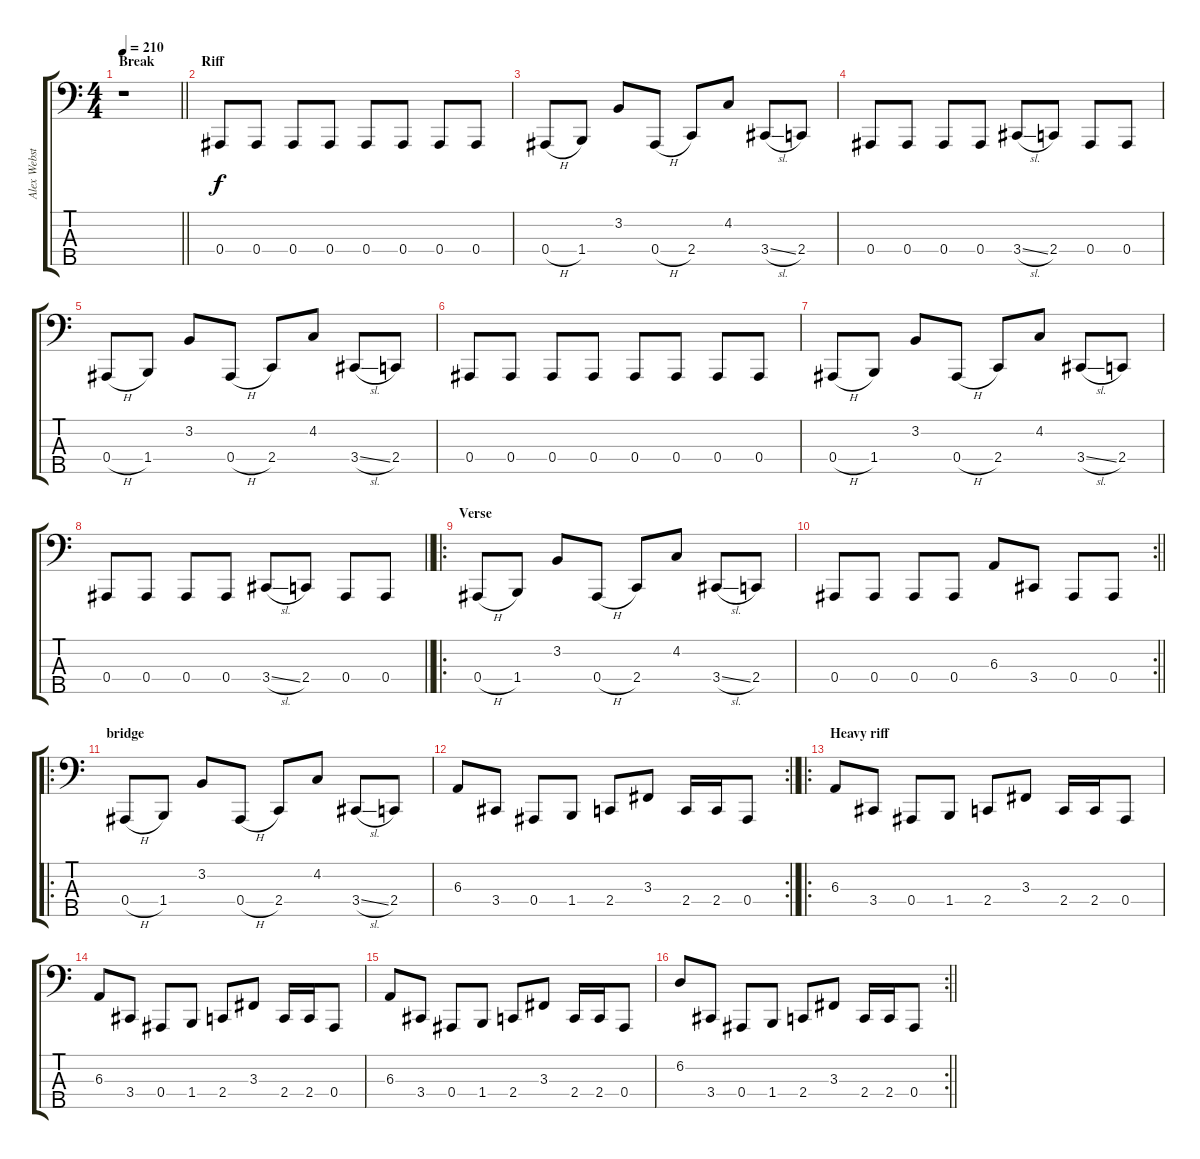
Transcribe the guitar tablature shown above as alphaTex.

\track ("Alex Webster" "Alex Webst") {instrument electricbassfinger}
\staff {score tabs}
\tuning (Db2 Ab1 Eb1 Bb0 F0) {hide}
\ts (4 4)
\section ("" "Break")
\tempo 210
\clef f4
\barLineRight lightlight
\ks c
r.1{dy f instrument electricbassfinger} |
\section ("" "Riff")
0.4.8 0.4.8 0.4.8 0.4.8 0.4.8 0.4.8 0.4.8 0.4.8 |
0.4{h}.8 1.4.8 3.2.8 0.4{h}.8 2.4.8 4.2.8 3.4{sl}.8 2.4.8 |
0.4.8 0.4.8 0.4.8 0.4.8 3.4{sl}.8 2.4.8 0.4.8 0.4.8 |
0.4{h}.8 1.4.8 3.2.8 0.4{h}.8 2.4.8 4.2.8 3.4{sl}.8 2.4.8 |
0.4.8 0.4.8 0.4.8 0.4.8 0.4.8 0.4.8 0.4.8 0.4.8 |
0.4{h}.8 1.4.8 3.2.8 0.4{h}.8 2.4.8 4.2.8 3.4{sl}.8 2.4.8 |
\barLineRight lightlight
0.4.8 0.4.8 0.4.8 0.4.8 3.4{sl}.8 2.4.8 0.4.8 0.4.8 |
\ro
\section ("" "Verse")
0.4{h}.8 1.4.8 3.2.8 0.4{h}.8 2.4.8 4.2.8 3.4{sl}.8 2.4.8 |
\rc 2
\barLineRight lightlight
0.4.8 0.4.8 0.4.8 0.4.8 6.3.8 3.4.8 0.4.8 0.4.8 |
\ro
\section ("" "bridge")
0.4{h}.8 1.4.8 3.2.8 0.4{h}.8 2.4.8 4.2.8 3.4{sl}.8 2.4.8 |
\rc 2
\barLineRight lightlight
6.3.8 3.4.8 0.4.8 1.4.8 2.4.8 3.3.8 2.4.16 2.4.16 0.4.8 |
\ro
\section ("" "Heavy riff")
6.3.8 3.4.8 0.4.8 1.4.8 2.4.8 3.3.8 2.4.16 2.4.16 0.4.8 |
6.3.8 3.4.8 0.4.8 1.4.8 2.4.8 3.3.8 2.4.16 2.4.16 0.4.8 |
6.3.8 3.4.8 0.4.8 1.4.8 2.4.8 3.3.8 2.4.16 2.4.16 0.4.8 |
\rc 2
\barLineRight lightlight
6.2.8 3.4.8 0.4.8 1.4.8 2.4.8 3.3.8 2.4.16 2.4.16 0.4.8
